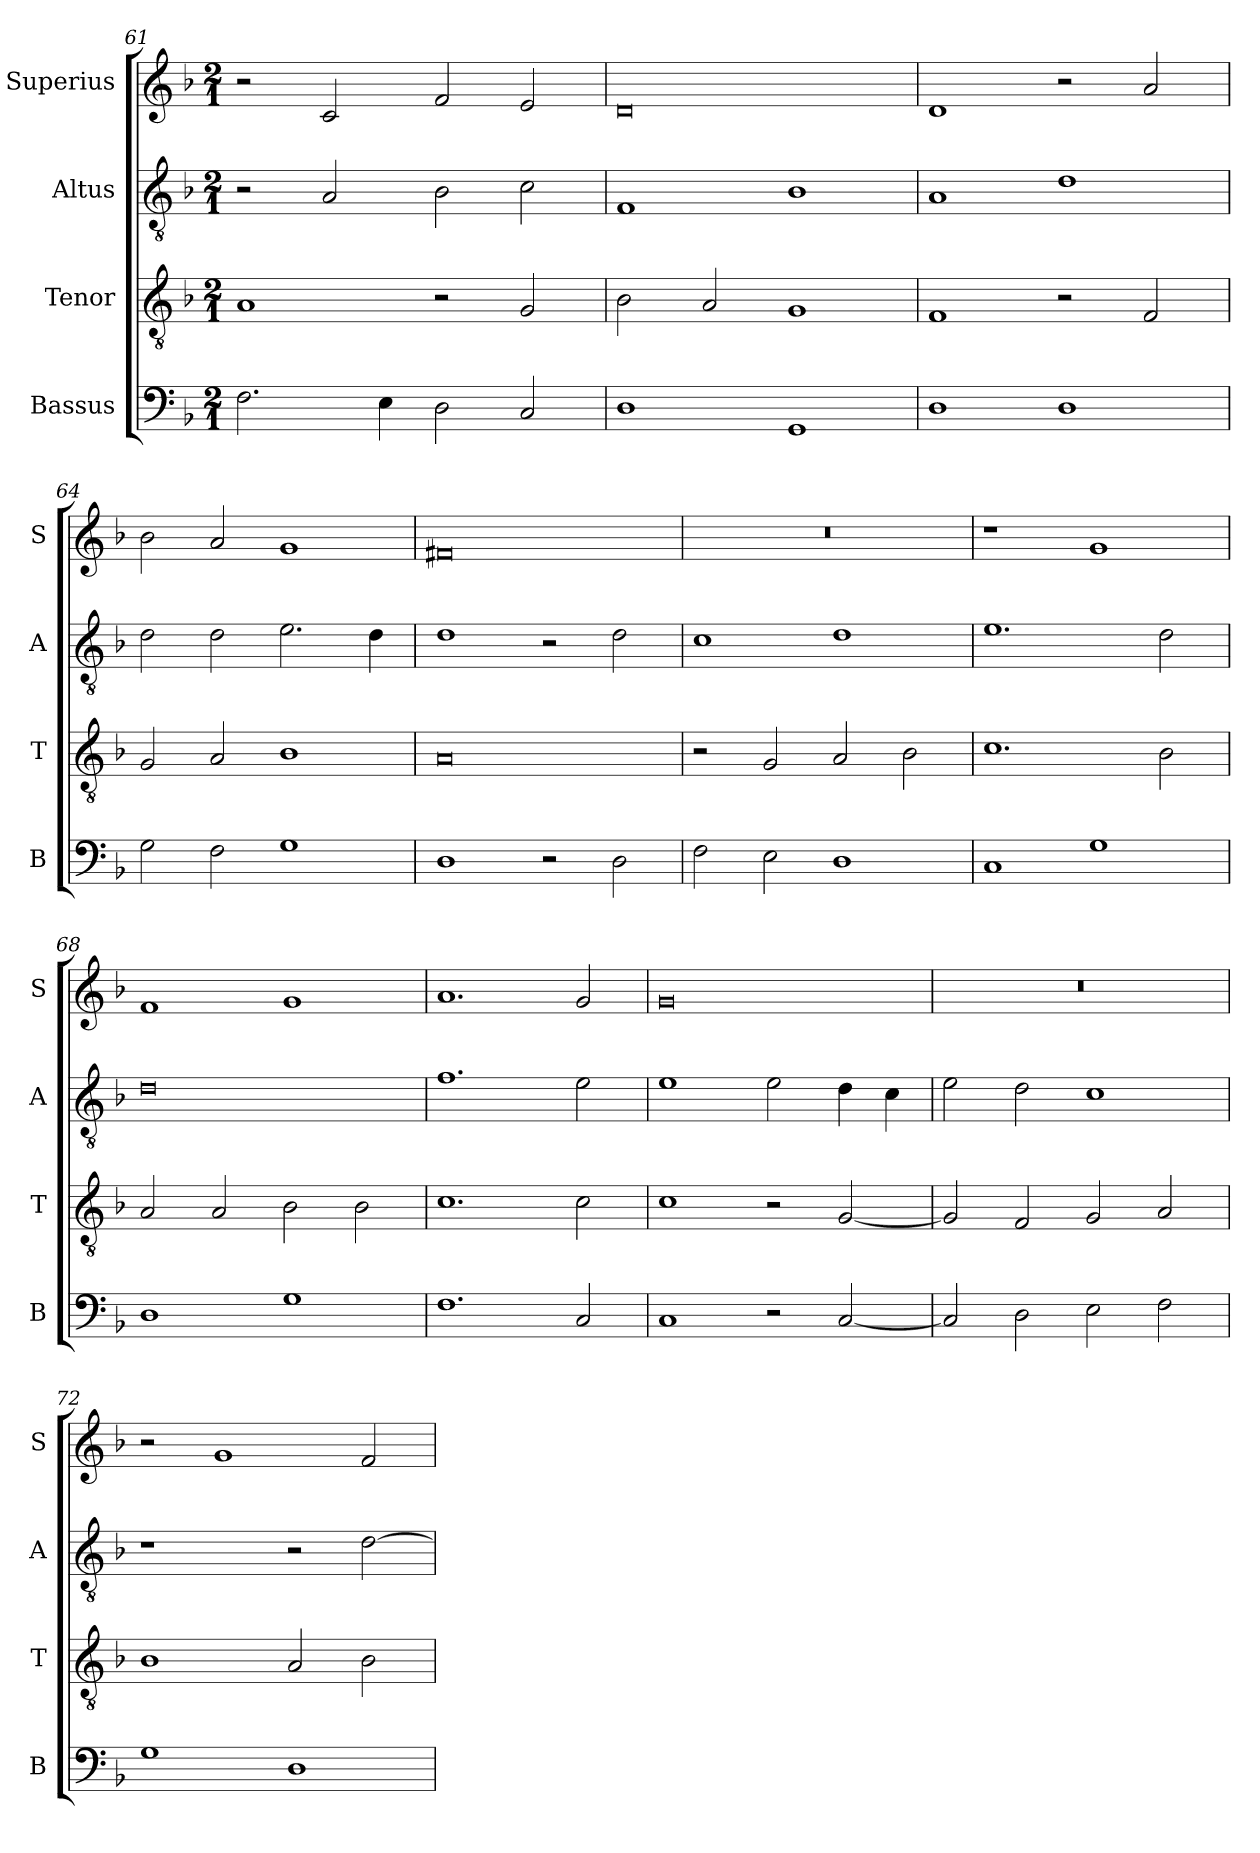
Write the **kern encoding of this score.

**kern	**kern	**kern	**kern
*part4	*part3	*part2	*part1
*staff4	*staff3	*staff2	*staff1
*I"Bassus	*I"Tenor	*I"Altus	*I"Superius
*I'B	*I'T	*I'A	*I'S
*clefF4	*clefGv2	*clefGv2	*clefG2
*k[b-]	*k[b-]	*k[b-]	*k[b-]
*F:	*F:	*F:	*F:
*M2/1	*M2/1	*M2/1	*M2/1
=61	=61	=61	=61
2.F	1A	2r	2r
.	.	2A	2c
4E	.	.	.
2D	2r	2B-	2f
2C	2G	2c	2e
=62	=62	=62	=62
1D	2B-	1F	0d
.	2A	.	.
1GG	1G	1B-	.
=63	=63	=63	=63
1D	1F	1A	1d
1D	2r	1d	2r
.	2F	.	2a
=64	=64	=64	=64
2G	2G	2d	2b-
2F	2A	2d	2a
1G	1B-	2.e	1g
.	.	4d	.
=65	=65	=65	=65
1D	0A	1d	0f#X
2r	.	2r	.
2D	.	2d	.
=66	=66	=66	=66
2F	2r	1c	0r
2E	2G	.	.
1D	2A	1d	.
.	2B-	.	.
=67	=67	=67	=67
1C	1.c	1.e	1r
1G	.	.	1g
.	2B-	2d	.
=68	=68	=68	=68
1D	2A	0d	1f
.	2A	.	.
1G	2B-	.	1g
.	2B-	.	.
=69	=69	=69	=69
1.F	1.c	1.f	1.a
2C	2c	2e	2g
=70	=70	=70	=70
1C	1c	1e	0g
2r	2r	2e	.
[2C	[2G	4d	.
.	.	4c	.
=71	=71	=71	=71
2C]	2G]	2e	0r
2D	2F	2d	.
2E	2G	1c	.
2F	2A	.	.
=72	=72	=72	=72
1G	1B-	1r	2r
.	.	.	1g
1D	2A	2r	.
.	2B-	[2d	2f
=	=	=	=
*-	*-	*-	*-
